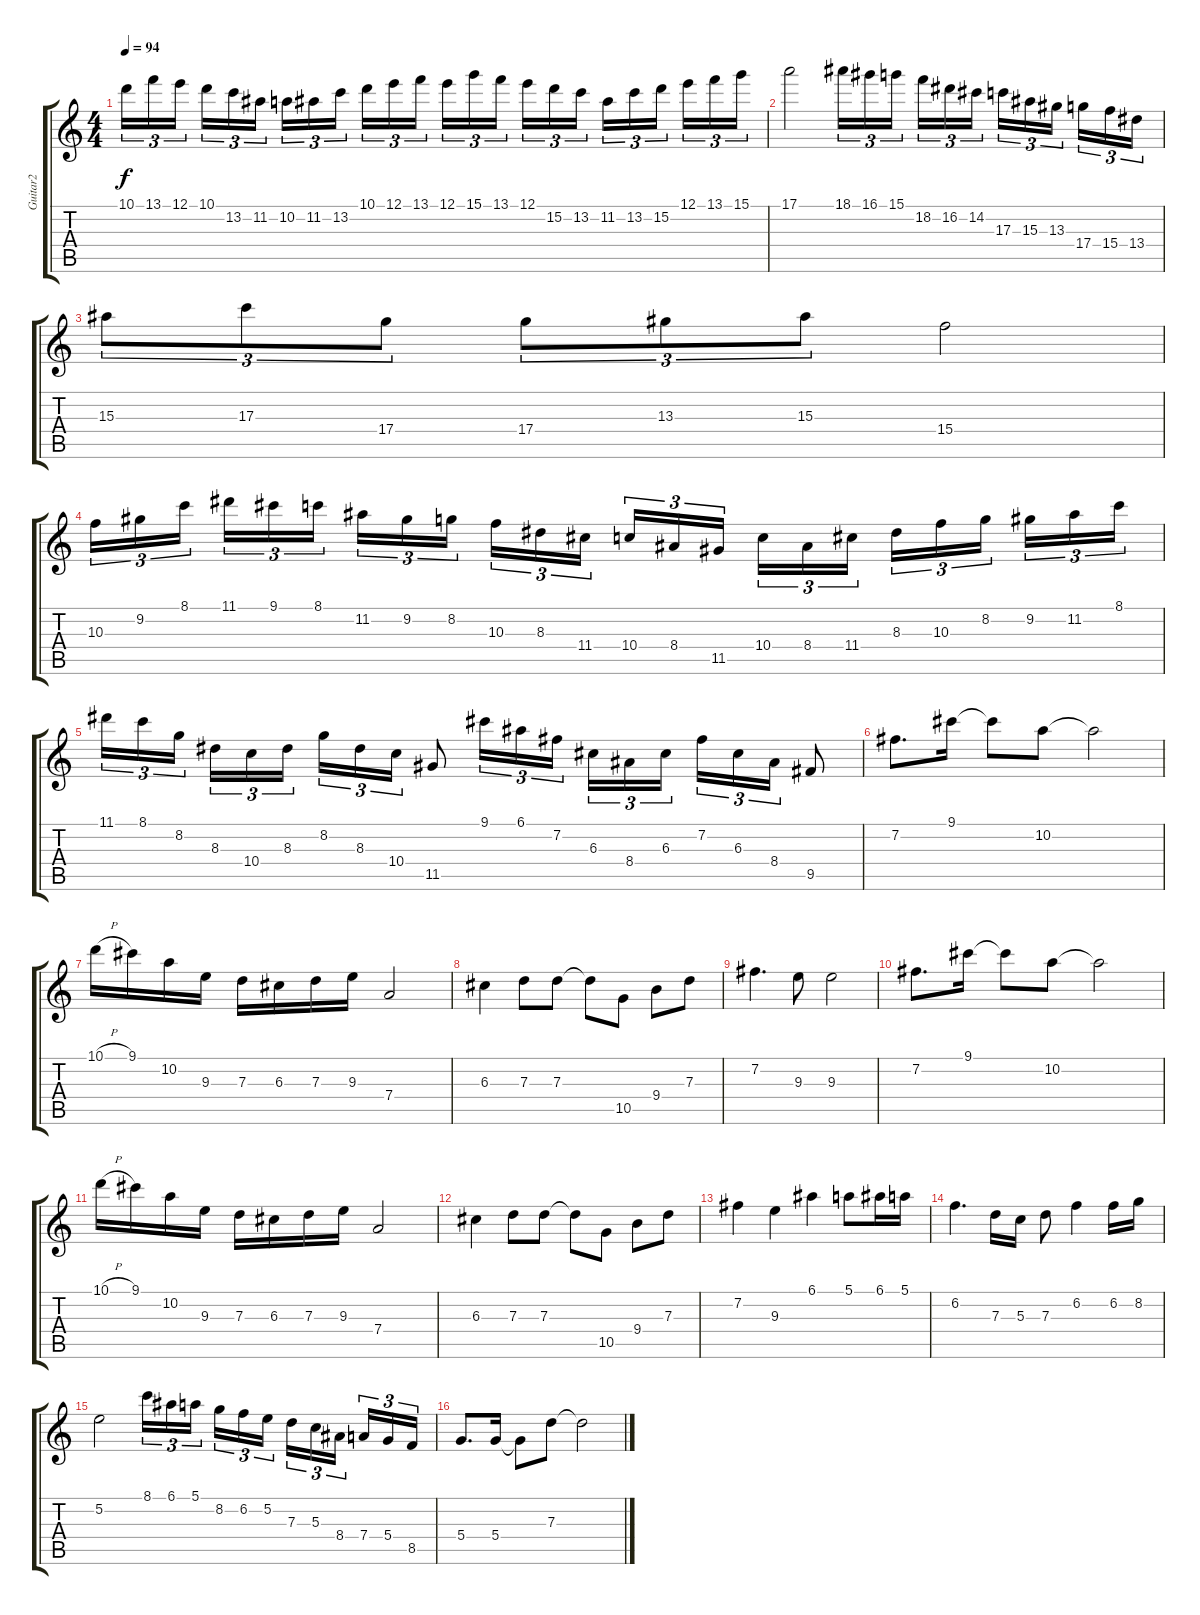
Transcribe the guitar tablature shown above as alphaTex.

\track ("Guitar2" "Guitar2") {instrument overdrivenguitar}
\staff {score tabs}
\tuning (E4 B3 G3 D3 A2 E2) {hide}
\ts (4 4)
\tempo 94
\clef g2
\ks c
10.1.16{tu (3 2) dy f} 13.1.16{tu (3 2)} 12.1.16{tu (3 2) beam splitsecondary} 10.1.16{tu (3 2)} 13.2.16{tu (3 2)} 11.2.16{tu (3 2)} 10.2.16{tu (3 2)} 11.2.16{tu (3 2)} 13.2.16{tu (3 2) beam splitsecondary} 10.1.16{tu (3 2)} 12.1.16{tu (3 2)} 13.1.16{tu (3 2)} 12.1.16{tu (3 2)} 15.1.16{tu (3 2)} 13.1.16{tu (3 2) beam splitsecondary} 12.1.16{tu (3 2)} 15.2.16{tu (3 2)} 13.2.16{tu (3 2)} 11.2.16{tu (3 2)} 13.2.16{tu (3 2)} 15.2.16{tu (3 2) beam splitsecondary} 12.1.16{tu (3 2)} 13.1.16{tu (3 2)} 15.1.16{tu (3 2)} |
17.1.2 18.1.16{tu (3 2)} 16.1.16{tu (3 2)} 15.1.16{tu (3 2) beam splitsecondary} 18.2.16{tu (3 2)} 16.2.16{tu (3 2)} 14.2.16{tu (3 2)} 17.3.16{tu (3 2)} 15.3.16{tu (3 2)} 13.3.16{tu (3 2) beam splitsecondary} 17.4.16{tu (3 2)} 15.4.16{tu (3 2)} 13.4.16{tu (3 2)} |
15.3.8{tu (3 2)} 17.3.8{tu (3 2)} 17.4.8{tu (3 2)} 17.4.8{tu (3 2)} 13.3.8{tu (3 2)} 15.3.8{tu (3 2)} 15.4.2 |
10.3.16{tu (3 2)} 9.2.16{tu (3 2)} 8.1.16{tu (3 2) beam splitsecondary} 11.1.16{tu (3 2)} 9.1.16{tu (3 2)} 8.1.16{tu (3 2)} 11.2.16{tu (3 2)} 9.2.16{tu (3 2)} 8.2.16{tu (3 2) beam splitsecondary} 10.3.16{tu (3 2)} 8.3.16{tu (3 2)} 11.4.16{tu (3 2)} 10.4.16{tu (3 2)} 8.4.16{tu (3 2)} 11.5.16{tu (3 2) beam splitsecondary} 10.4.16{tu (3 2)} 8.4.16{tu (3 2)} 11.4.16{tu (3 2)} 8.3.16{tu (3 2)} 10.3.16{tu (3 2)} 8.2.16{tu (3 2) beam splitsecondary} 9.2.16{tu (3 2)} 11.2.16{tu (3 2)} 8.1.16{tu (3 2)} |
11.1.16{tu (3 2)} 8.1.16{tu (3 2)} 8.2.16{tu (3 2) beam splitsecondary} 8.3.16{tu (3 2)} 10.4.16{tu (3 2)} 8.3.16{tu (3 2)} 8.2.16{tu (3 2)} 8.3.16{tu (3 2)} 10.4.16{tu (3 2)} 11.5.8 9.1.16{tu (3 2)} 6.1.16{tu (3 2)} 7.2.16{tu (3 2) beam splitsecondary} 6.3.16{tu (3 2)} 8.4.16{tu (3 2)} 6.3.16{tu (3 2)} 7.2.16{tu (3 2)} 6.3.16{tu (3 2)} 8.4.16{tu (3 2)} 9.5.8 |
7.2.8{d} 9.1.16 9.1{t}.8 10.2.8 10.2{t}.2 |
10.1{h}.16 9.1.16 10.2.16 9.3.16 7.3.16 6.3.16 7.3.16 9.3.16 7.4.2 |
6.3.4 7.3.8 7.3.8 7.3{t}.8 10.5.8 9.4.8 7.3.8 |
7.2.4{d} 9.3.8 9.3.2 |
7.2.8{d} 9.1.16 9.1{t}.8 10.2.8 10.2{t}.2 |
10.1{h}.16 9.1.16 10.2.16 9.3.16 7.3.16 6.3.16 7.3.16 9.3.16 7.4.2 |
6.3.4 7.3.8 7.3.8 7.3{t}.8 10.5.8 9.4.8 7.3.8 |
7.2.4 9.3.4 6.1.4 5.1.8 6.1.16 5.1.16 |
6.2.4{d} 7.3.16 5.3.16 7.3.8 6.2.4 6.2.16 8.2.16 |
5.2.2 8.1.16{tu (3 2)} 6.1.16{tu (3 2)} 5.1.16{tu (3 2) beam splitsecondary} 8.2.16{tu (3 2)} 6.2.16{tu (3 2)} 5.2.16{tu (3 2)} 7.3.16{tu (3 2)} 5.3.16{tu (3 2)} 8.4.16{tu (3 2) beam splitsecondary} 7.4.16{tu (3 2)} 5.4.16{tu (3 2)} 8.5.16{tu (3 2)} |
5.4.8{d} 5.4.16 5.4{t}.8 7.3.8 7.3{t}.2
